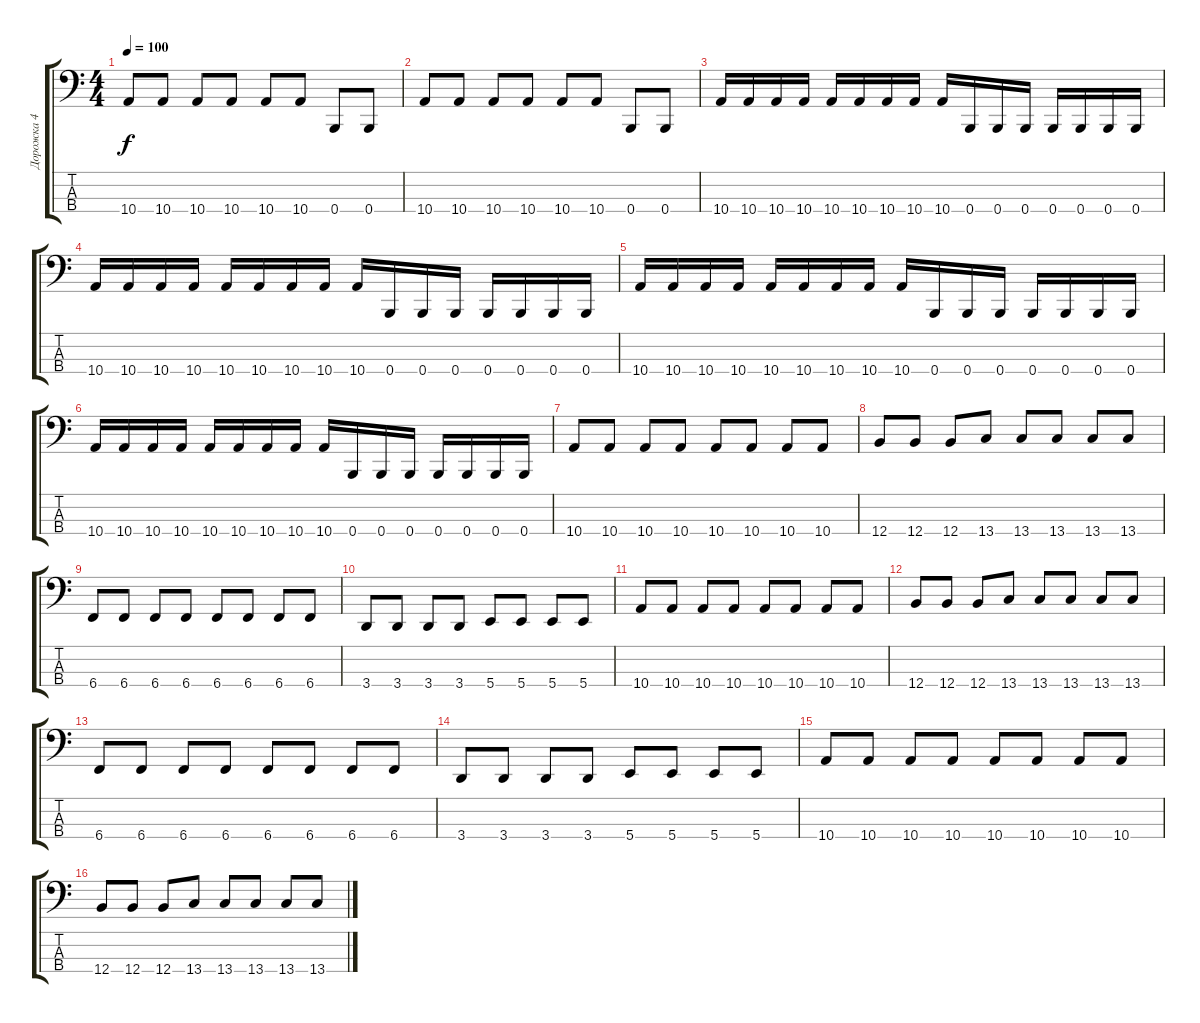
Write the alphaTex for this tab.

\track ("Дорожка 4" "Дорожка 4") {instrument electricbassfinger}
\staff {score tabs}
\tuning (E2 B1 Gb1 B0) {hide}
\ts (4 4)
\tempo 100
\clef f4
\ks c
10.4.8{dy f} 10.4.8 10.4.8 10.4.8 10.4.8 10.4.8 0.4.8 0.4.8 |
10.4.8 10.4.8 10.4.8 10.4.8 10.4.8 10.4.8 0.4.8 0.4.8 |
10.4.16 10.4.16 10.4.16 10.4.16 10.4.16 10.4.16 10.4.16 10.4.16 10.4.16 0.4.16 0.4.16 0.4.16 0.4.16 0.4.16 0.4.16 0.4.16 |
10.4.16 10.4.16 10.4.16 10.4.16 10.4.16 10.4.16 10.4.16 10.4.16 10.4.16 0.4.16 0.4.16 0.4.16 0.4.16 0.4.16 0.4.16 0.4.16 |
10.4.16 10.4.16 10.4.16 10.4.16 10.4.16 10.4.16 10.4.16 10.4.16 10.4.16 0.4.16 0.4.16 0.4.16 0.4.16 0.4.16 0.4.16 0.4.16 |
10.4.16 10.4.16 10.4.16 10.4.16 10.4.16 10.4.16 10.4.16 10.4.16 10.4.16 0.4.16 0.4.16 0.4.16 0.4.16 0.4.16 0.4.16 0.4.16 |
10.4.8 10.4.8 10.4.8 10.4.8 10.4.8 10.4.8 10.4.8 10.4.8 |
12.4.8 12.4.8 12.4.8 13.4.8 13.4.8 13.4.8 13.4.8 13.4.8 |
6.4.8 6.4.8 6.4.8 6.4.8 6.4.8 6.4.8 6.4.8 6.4.8 |
3.4.8 3.4.8 3.4.8 3.4.8 5.4.8 5.4.8 5.4.8 5.4.8 |
10.4.8 10.4.8 10.4.8 10.4.8 10.4.8 10.4.8 10.4.8 10.4.8 |
12.4.8 12.4.8 12.4.8 13.4.8 13.4.8 13.4.8 13.4.8 13.4.8 |
6.4.8 6.4.8 6.4.8 6.4.8 6.4.8 6.4.8 6.4.8 6.4.8 |
3.4.8 3.4.8 3.4.8 3.4.8 5.4.8 5.4.8 5.4.8 5.4.8 |
10.4.8 10.4.8 10.4.8 10.4.8 10.4.8 10.4.8 10.4.8 10.4.8 |
12.4.8 12.4.8 12.4.8 13.4.8 13.4.8 13.4.8 13.4.8 13.4.8
